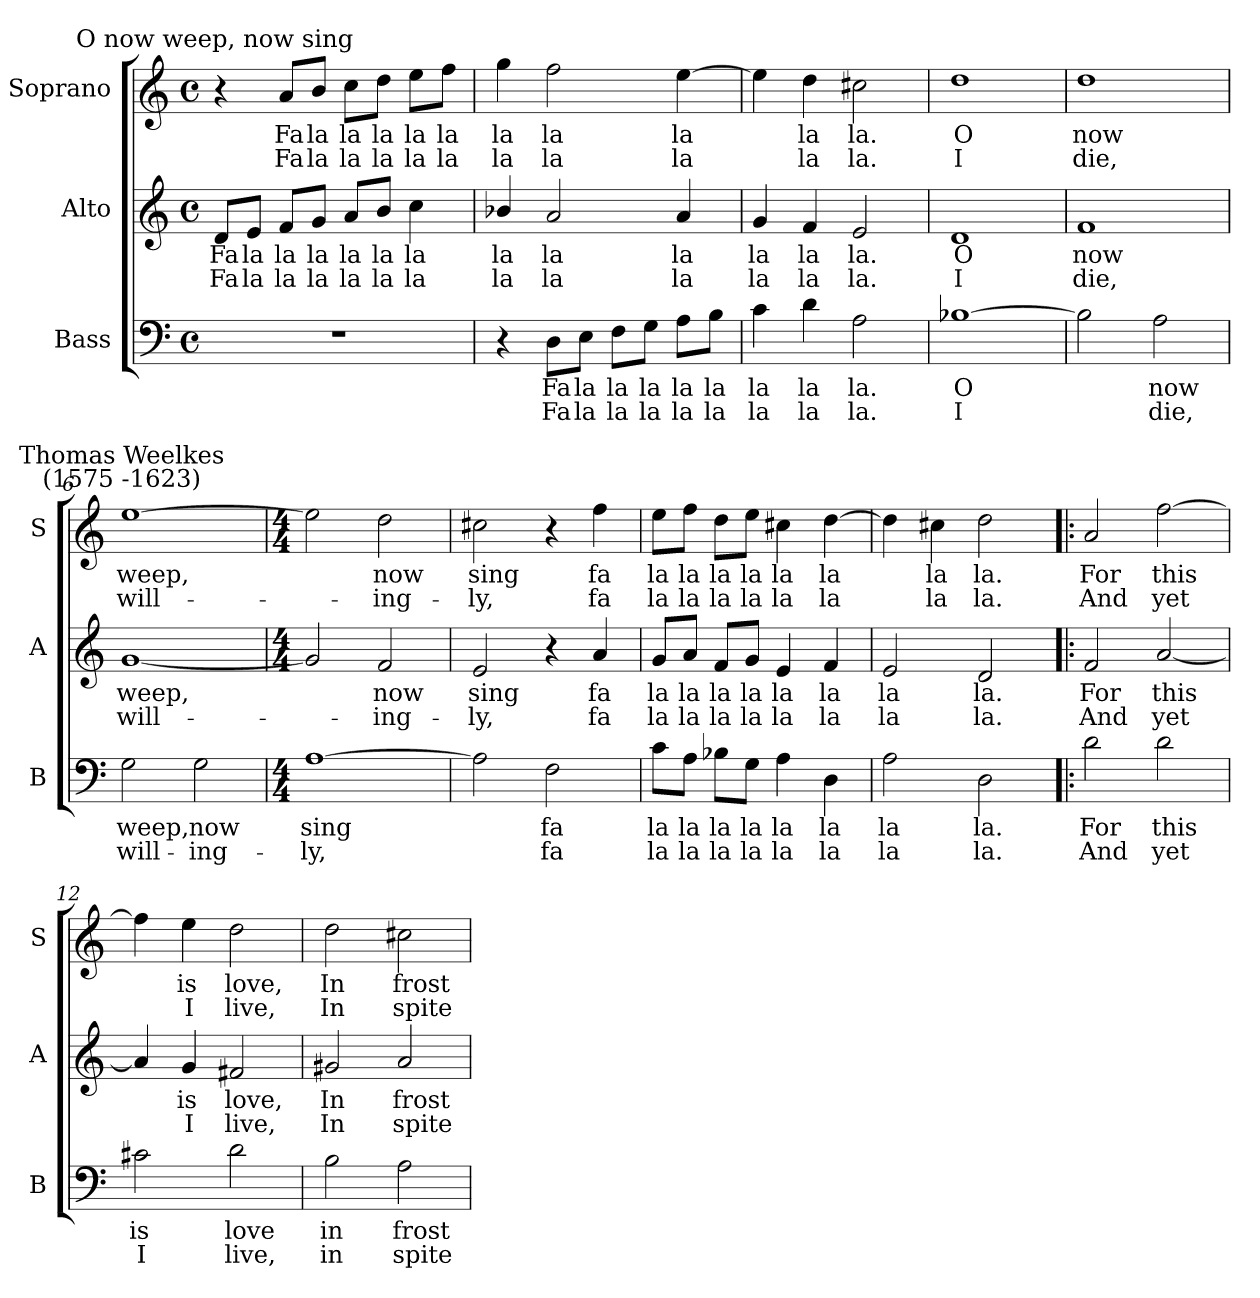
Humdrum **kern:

**kern	**text	**text	**kern	**text	**text	**kern	**text	**text
*part3	*part3	*part3	*part2	*part2	*part2	*part1	*part1	*part1
*staff3	*staff3	*staff3	*staff2	*staff2	*staff2	*staff1	*staff1	*staff1
*I"Bass	*	*	*I"Alto	*	*	*I"Soprano	*	*
*I'B	*	*	*I'A	*	*	*I'S	*	*
*clefF4	*	*	*clefG2	*	*	*clefG2	*	*
*k[]	*	*	*k[]	*	*	*k[]	*	*
*C:	*	*	*C:	*	*	*C:	*	*
*M4/4	*	*	*M4/4	*	*	*M4/4	*	*
*met(c)	*	*	*met(c)	*	*	*met(c)	*	*
=1	=1	=1	=1	=1	=1	=1	=1	=1
!	!	!	!	!	!	!LO:TX:a:cj:t=O now weep, now sing	!	!
!	!	!	!	!LO:LY:b	!LO:LY:b	!	!	!
1r	.	.	8d/L	Fa	Fa	4r	.	.
!	!	!	!	!LO:LY:b	!LO:LY:b	!	!	!
.	.	.	8e/J	la	la	.	.	.
!	!	!	!	!LO:LY:b	!LO:LY:b	!	!LO:LY:b	!LO:LY:b
.	.	.	8f/L	la	la	8a/L	Fa	Fa
!	!	!	!	!LO:LY:b	!LO:LY:b	!	!LO:LY:b	!LO:LY:b
.	.	.	8g/J	la	la	8b/J	la	la
!	!	!	!	!LO:LY:b	!LO:LY:b	!	!LO:LY:b	!LO:LY:b
.	.	.	8a/L	la	la	8cc\L	la	la
!	!	!	!	!LO:LY:b	!LO:LY:b	!	!LO:LY:b	!LO:LY:b
.	.	.	8b/J	la	la	8dd\J	la	la
!	!	!	!	!LO:LY:b	!LO:LY:b	!	!LO:LY:b	!LO:LY:b
.	.	.	4cc	la	la	8ee\L	la	la
!	!	!	!	!	!	!	!LO:LY:b	!LO:LY:b
.	.	.	.	.	.	8ff\J	la	la
=2	=2	=2	=2	=2	=2	=2	=2	=2
!	!	!	!	!LO:LY:b	!LO:LY:b	!	!LO:LY:b	!LO:LY:b
4r	.	.	4b-X/	la	la	4gg	la	la
!	!LO:LY:b	!LO:LY:b	!	!LO:LY:b	!LO:LY:b	!	!LO:LY:b	!LO:LY:b
8D\L	Fa	Fa	2a	la	la	2ff	la	la
!	!LO:LY:b	!LO:LY:b	!	!	!	!	!	!
8E\J	la	la	.	.	.	.	.	.
!	!LO:LY:b	!LO:LY:b	!	!	!	!	!	!
8F\L	la	la	.	.	.	.	.	.
!	!LO:LY:b	!LO:LY:b	!	!	!	!	!	!
8G\J	la	la	.	.	.	.	.	.
!	!LO:LY:b	!LO:LY:b	!	!LO:LY:b	!LO:LY:b	!	!LO:LY:b	!LO:LY:b
8A\L	la	la	4a	la	la	[4ee	la	la
!	!LO:LY:b	!LO:LY:b	!	!	!	!	!	!
8B\J	la	la	.	.	.	.	.	.
=3	=3	=3	=3	=3	=3	=3	=3	=3
!	!LO:LY:b	!LO:LY:b	!	!LO:LY:b	!LO:LY:b	!	!	!
4c	la	la	4g	la	la	4ee]	.	.
!	!LO:LY:b	!LO:LY:b	!	!LO:LY:b	!LO:LY:b	!	!LO:LY:b	!LO:LY:b
4d	la	la	4f	la	la	4dd	la	la
!	!LO:LY:b	!LO:LY:b	!	!LO:LY:b	!LO:LY:b	!	!LO:LY:b	!LO:LY:b
2A	la.	la.	2e	la.	la.	2cc#X	la.	la.
=4	=4	=4	=4	=4	=4	=4	=4	=4
!	!LO:LY:b	!LO:LY:b	!	!LO:LY:b	!LO:LY:b	!	!LO:LY:b	!LO:LY:b
[1B-X	O	I	1d	O	I	1dd	O	I
=5	=5	=5	=5	=5	=5	=5	=5	=5
!	!	!	!	!LO:LY:b	!LO:LY:b	!	!LO:LY:b	!LO:LY:b
2B-]	.	.	1f	now	die,	1dd	now	die,
!	!LO:LY:b	!LO:LY:b	!	!	!	!	!	!
2A	now	die,	.	.	.	.	.	.
=6	=6	=6	=6	=6	=6	=6	=6	=6
!	!	!	!	!	!	!LO:TX:a:cj:t=Thomas Weelkes\n(1575 -1623)	!	!
!	!LO:LY:b	!LO:LY:b	!	!LO:LY:b	!LO:LY:b	!	!LO:LY:b	!LO:LY:b
2G	weep,	will-	[1g	weep,	will-	[1ee	weep,	will-
!	!LO:LY:b	!LO:LY:b	!	!	!	!	!	!
2G	-now	ing-	.	.	.	.	.	.
!!LO:LB:g=z
=7	=7	=7	=7	=7	=7	=7	=7	=7
*M4/4	*	*	*M4/4	*	*	*M4/4	*	*
!	!LO:LY:b	!LO:LY:b	!	!	!	!	!	!
[1A	-sing	ly,	2g]	.	.	2ee]	.	.
!	!	!	!	!LO:LY:b	!LO:LY:b	!	!LO:LY:b	!LO:LY:b
.	.	.	2f	now	ing-	2dd	now	ing-
=8	=8	=8	=8	=8	=8	=8	=8	=8
!	!	!	!	!LO:LY:b	!LO:LY:b	!	!LO:LY:b	!LO:LY:b
2A]	.	.	2e	-sing	ly,	2cc#X	-sing	ly,
!	!LO:LY:b	!LO:LY:b	!	!	!	!	!	!
2F	fa	fa	4r	.	.	4r	.	.
!	!	!	!	!LO:LY:b	!LO:LY:b	!	!LO:LY:b	!LO:LY:b
.	.	.	4a	fa	fa	4ff	fa	fa
=9	=9	=9	=9	=9	=9	=9	=9	=9
!	!LO:LY:b	!LO:LY:b	!	!LO:LY:b	!LO:LY:b	!	!LO:LY:b	!LO:LY:b
8c\L	la	la	8g/L	la	la	8ee\L	la	la
!	!LO:LY:b	!LO:LY:b	!	!LO:LY:b	!LO:LY:b	!	!LO:LY:b	!LO:LY:b
8A\J	la	la	8a/J	la	la	8ff\J	la	la
!	!LO:LY:b	!LO:LY:b	!	!LO:LY:b	!LO:LY:b	!	!LO:LY:b	!LO:LY:b
8B-X\L	la	la	8f/L	la	la	8dd\L	la	la
!	!LO:LY:b	!LO:LY:b	!	!LO:LY:b	!LO:LY:b	!	!LO:LY:b	!LO:LY:b
8G\J	la	la	8g/J	la	la	8ee\J	la	la
!	!LO:LY:b	!LO:LY:b	!	!LO:LY:b	!LO:LY:b	!	!LO:LY:b	!LO:LY:b
4A	la	la	4e	la	la	4cc#X	la	la
!	!LO:LY:b	!LO:LY:b	!	!LO:LY:b	!LO:LY:b	!	!LO:LY:b	!LO:LY:b
4D	la	la	4f	la	la	[4dd	la	la
=10	=10	=10	=10	=10	=10	=10	=10	=10
!	!LO:LY:b	!LO:LY:b	!	!LO:LY:b	!LO:LY:b	!	!	!
2A	la	la	2e	la	la	4dd]	.	.
!	!	!	!	!	!	!	!LO:LY:b	!LO:LY:b
.	.	.	.	.	.	4cc#X	la	la
!	!LO:LY:b	!LO:LY:b	!	!LO:LY:b	!LO:LY:b	!	!LO:LY:b	!LO:LY:b
2D	la.	la.	2d	la.	la.	2dd	la.	la.
=11!|:	=11!|:	=11!|:	=11!|:	=11!|:	=11!|:	=11!|:	=11!|:	=11!|:
!	!LO:LY:b	!LO:LY:b	!	!LO:LY:b	!LO:LY:b	!	!LO:LY:b	!LO:LY:b
2d	For	And	2f	For	And	2a	For	And
!	!LO:LY:b	!LO:LY:b	!	!LO:LY:b	!LO:LY:b	!	!LO:LY:b	!LO:LY:b
2d\	this	yet	[2a	this	yet	[2ff	this	yet
=12	=12	=12	=12	=12	=12	=12	=12	=12
!	!LO:LY:b	!LO:LY:b	!	!	!	!	!	!
2c#X	is	I	4a]	.	.	4ff]	.	.
!	!	!	!	!LO:LY:b	!LO:LY:b	!	!LO:LY:b	!LO:LY:b
.	.	.	4g	is	I	4ee	is	I
!	!LO:LY:b	!LO:LY:b	!	!LO:LY:b	!LO:LY:b	!	!LO:LY:b	!LO:LY:b
2d	love	live,	2f#X	love,	live,	2dd	love,	live,
!!LO:LB:g=z
=13	=13	=13	=13	=13	=13	=13	=13	=13
!	!LO:LY:b	!LO:LY:b	!	!LO:LY:b	!LO:LY:b	!	!LO:LY:b	!LO:LY:b
2B	in	in	2g#X	In	In	2dd	In	In
!	!LO:LY:b	!LO:LY:b	!	!LO:LY:b	!LO:LY:b	!	!LO:LY:b	!LO:LY:b
2A	frost	spite	2a	frost	spite	2cc#X	frost	spite
=	=	=	=	=	=	=	=	=
*-	*-	*-	*-	*-	*-	*-	*-	*-
